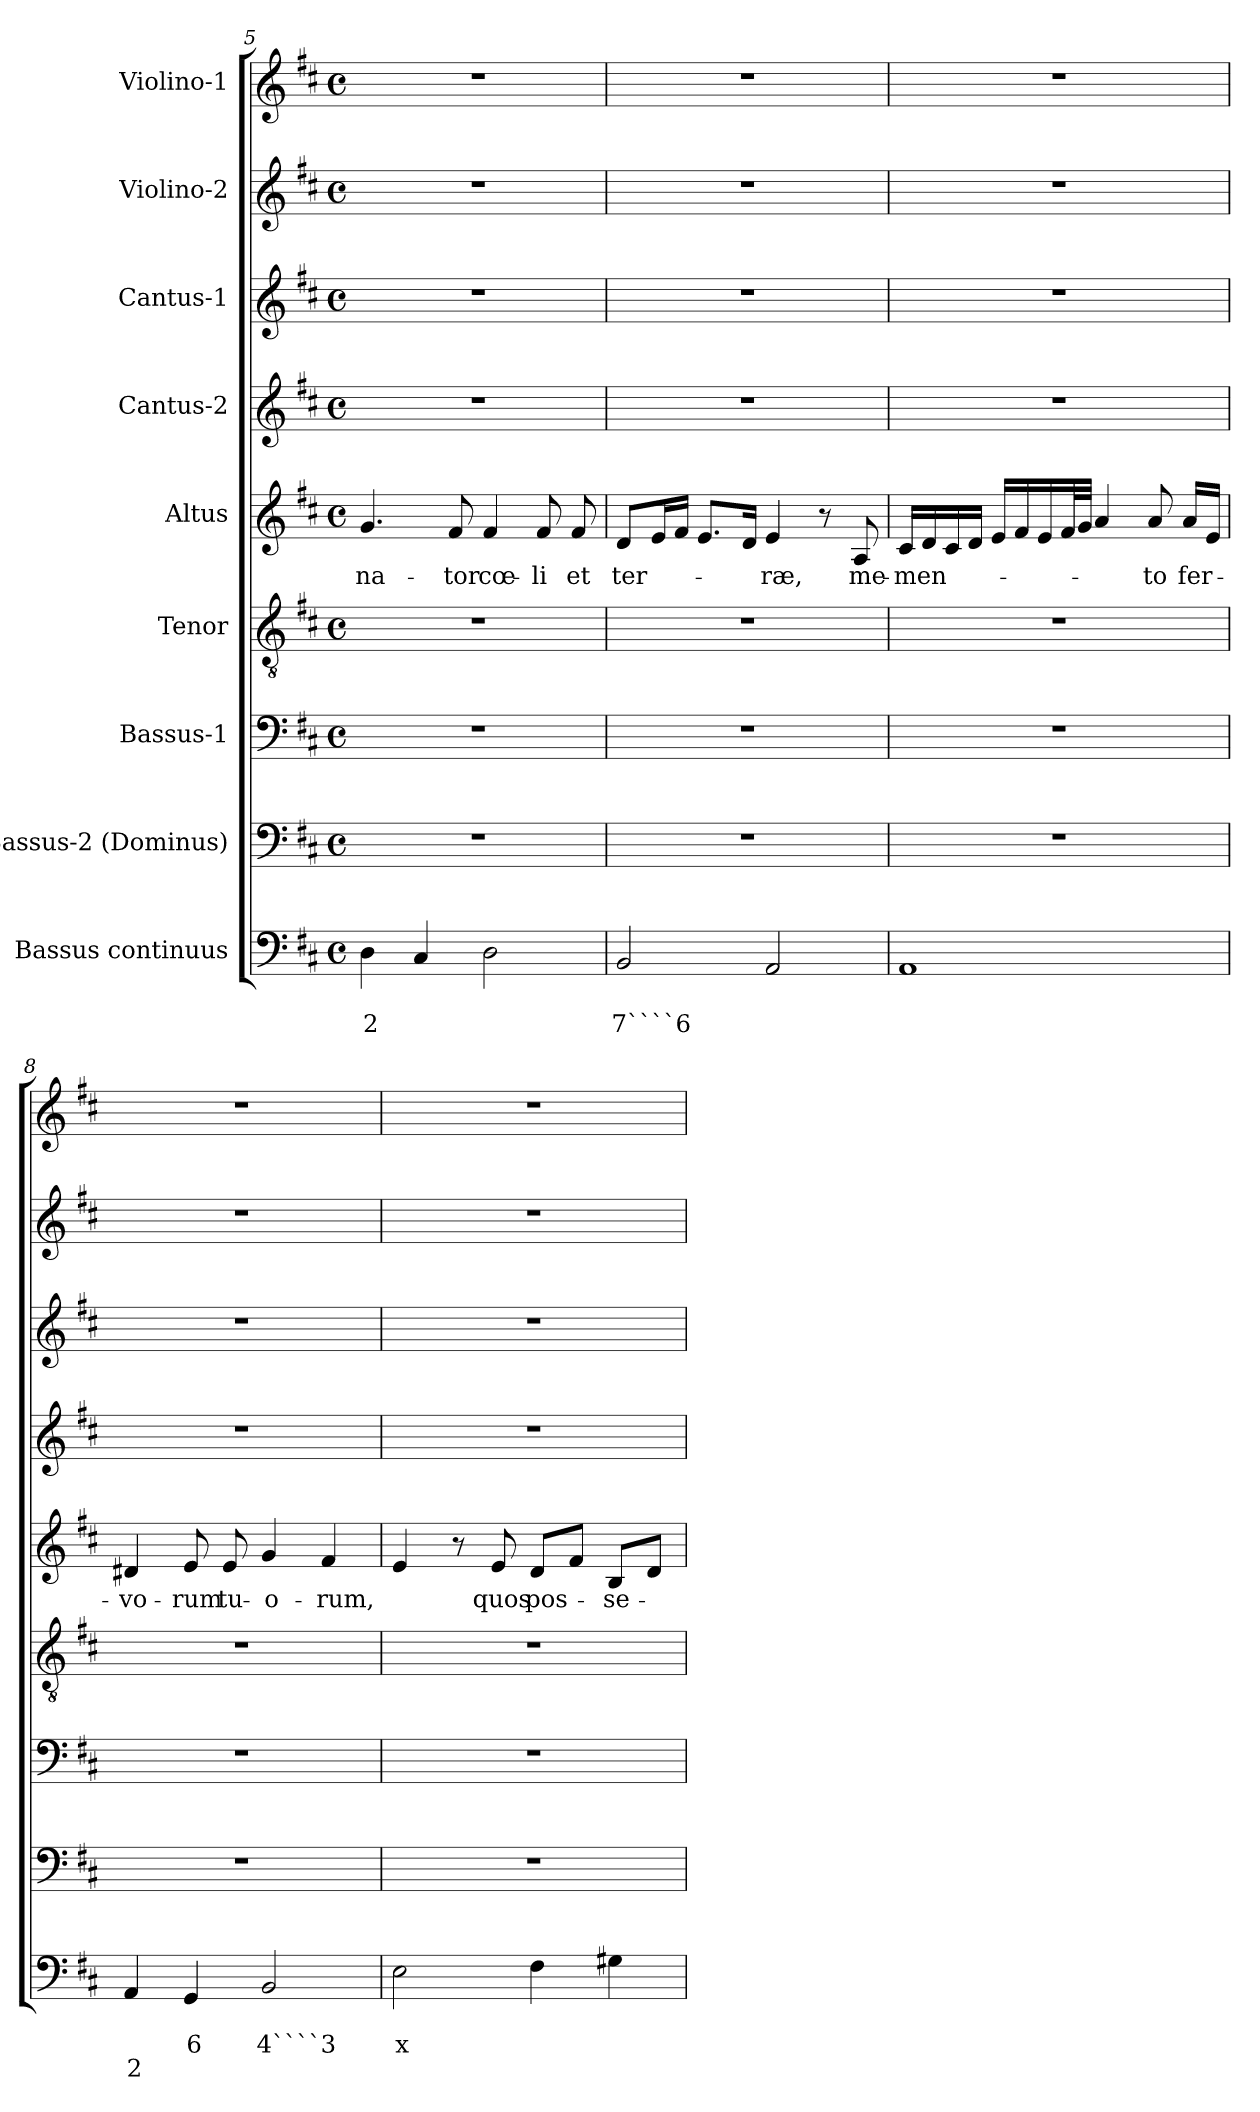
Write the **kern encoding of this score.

**kern	**text	**text	**text	**kern	**kern	**kern	**kern	**text	**kern	**kern	**kern	**kern
*part9	*part9	*part9	*part9	*part8	*part7	*part6	*part5	*part5	*part4	*part3	*part2	*part1
*staff9	*staff9	*staff9	*staff9	*staff8	*staff7	*staff6	*staff5	*staff5	*staff4	*staff3	*staff2	*staff1
*I"Bassus continuus	*	*	*	*I"Bassus-2 (Dominus)	*I"Bassus-1	*I"Tenor	*I"Altus	*	*I"Cantus-2	*I"Cantus-1	*I"Violino-2	*I"Violino-1
*clefF4	*	*	*	*clefF4	*clefF4	*clefGv2	*clefG2	*	*clefG2	*clefG2	*clefG2	*clefG2
*k[f#c#]	*	*	*	*k[f#c#]	*k[f#c#]	*k[f#c#]	*k[f#c#]	*	*k[f#c#]	*k[f#c#]	*k[f#c#]	*k[f#c#]
*D:	*	*	*	*D:	*D:	*D:	*D:	*	*D:	*D:	*D:	*D:
*M4/4	*	*	*	*M4/4	*M4/4	*M4/4	*M4/4	*	*M4/4	*M4/4	*M4/4	*M4/4
*met(c)	*	*	*	*met(c)	*met(c)	*met(c)	*met(c)	*	*met(c)	*met(c)	*met(c)	*met(c)
=5	=5	=5	=5	=5	=5	=5	=5	=5	=5	=5	=5	=5
!	!	!LO:LY:b	!	!	!	!	!	!LO:LY:b	!	!	!	!
4D\	.	2	.	1r	1r	1r	4.g/	-na-	1r	1r	1r	1r
4C#/	.	.	.	.	.	.	.	.	.	.	.	.
!	!	!	!	!	!	!	!	!LO:LY:b	!	!	!	!
.	.	.	.	.	.	.	8f#/	-tor	.	.	.	.
!	!	!	!	!	!	!	!	!LO:LY:b	!	!	!	!
2D\	.	.	.	.	.	.	4f#/	cœ-	.	.	.	.
!	!	!	!	!	!	!	!	!LO:LY:b	!	!	!	!
.	.	.	.	.	.	.	8f#/	-li	.	.	.	.
!	!	!	!	!	!	!	!	!LO:LY:b	!	!	!	!
.	.	.	.	.	.	.	8f#/	et	.	.	.	.
!!LO:PB:g=z
=6	=6	=6	=6	=6	=6	=6	=6	=6	=6	=6	=6	=6
!	!	!LO:LY:b	!	!	!	!	!	!LO:LY:b	!	!	!	!
2BB/	.	7````6	.	1r	1r	1r	8d/L	ter-	1r	1r	1r	1r
.	.	.	.	.	.	.	16e/L	.	.	.	.	.
.	.	.	.	.	.	.	16f#/JJ	.	.	.	.	.
.	.	.	.	.	.	.	8.e/L	.	.	.	.	.
.	.	.	.	.	.	.	16d/Jk	.	.	.	.	.
!	!	!	!	!	!	!	!	!LO:LY:b	!	!	!	!
2AA/	.	.	.	.	.	.	4e/	-ræ,	.	.	.	.
.	.	.	.	.	.	.	8r	.	.	.	.	.
!	!	!	!	!	!	!	!	!LO:LY:b	!	!	!	!
.	.	.	.	.	.	.	8A/	me-	.	.	.	.
=7	=7	=7	=7	=7	=7	=7	=7	=7	=7	=7	=7	=7
!	!	!	!	!	!	!	!	!LO:LY:b	!	!	!	!
1AA	.	.	.	1r	1r	1r	16c#/LL	-men-	1r	1r	1r	1r
.	.	.	.	.	.	.	16d/	.	.	.	.	.
.	.	.	.	.	.	.	16c#/	.	.	.	.	.
.	.	.	.	.	.	.	16d/JJ	.	.	.	.	.
.	.	.	.	.	.	.	16e/LL	.	.	.	.	.
.	.	.	.	.	.	.	16f#/	.	.	.	.	.
.	.	.	.	.	.	.	16e/	.	.	.	.	.
.	.	.	.	.	.	.	32f#/L	.	.	.	.	.
.	.	.	.	.	.	.	32g/JJJ	.	.	.	.	.
.	.	.	.	.	.	.	4a/	.	.	.	.	.
!	!	!	!	!	!	!	!	!LO:LY:b	!	!	!	!
.	.	.	.	.	.	.	8a/	-to	.	.	.	.
!	!	!	!	!	!	!	!	!LO:LY:b	!	!	!	!
.	.	.	.	.	.	.	16a/LL	fer-	.	.	.	.
.	.	.	.	.	.	.	16e/JJ	.	.	.	.	.
=8	=8	=8	=8	=8	=8	=8	=8	=8	=8	=8	=8	=8
!	!	!	!LO:LY:b	!	!	!	!	!LO:LY:b	!	!	!	!
4AA/	.	.	2	1r	1r	1r	4d#X/	-vo-	1r	1r	1r	1r
!	!	!LO:LY:b	!	!	!	!	!	!LO:LY:b	!	!	!	!
4GG/	.	6	.	.	.	.	8e/	-rum	.	.	.	.
!	!	!	!	!	!	!	!	!LO:LY:b	!	!	!	!
.	.	.	.	.	.	.	8e/	tu-	.	.	.	.
!	!	!LO:LY:b	!	!	!	!	!	!LO:LY:b	!	!	!	!
2BB/	.	4````3	.	.	.	.	4g/	-o-	.	.	.	.
!	!	!	!	!	!	!	!	!LO:LY:b	!	!	!	!
.	.	.	.	.	.	.	4f#/	-rum,	.	.	.	.
=9	=9	=9	=9	=9	=9	=9	=9	=9	=9	=9	=9	=9
!	!	!LO:LY:b	!	!	!	!	!	!	!	!	!	!
2E\	.	x	.	1r	1r	1r	4e/	.	1r	1r	1r	1r
.	.	.	.	.	.	.	8r	.	.	.	.	.
!	!	!	!	!	!	!	!	!LO:LY:b	!	!	!	!
.	.	.	.	.	.	.	8e/	quos	.	.	.	.
!	!	!	!	!	!	!	!	!LO:LY:b	!	!	!	!
4F#\	.	.	.	.	.	.	8d/L	pos-	.	.	.	.
.	.	.	.	.	.	.	8f#/J	.	.	.	.	.
!	!	!	!	!	!	!	!	!LO:LY:b	!	!	!	!
4G#X\	.	.	.	.	.	.	8B/L	-se-	.	.	.	.
.	.	.	.	.	.	.	8d/J	.	.	.	.	.
=	=	=	=	=	=	=	=	=	=	=	=	=
*-	*-	*-	*-	*-	*-	*-	*-	*-	*-	*-	*-	*-
